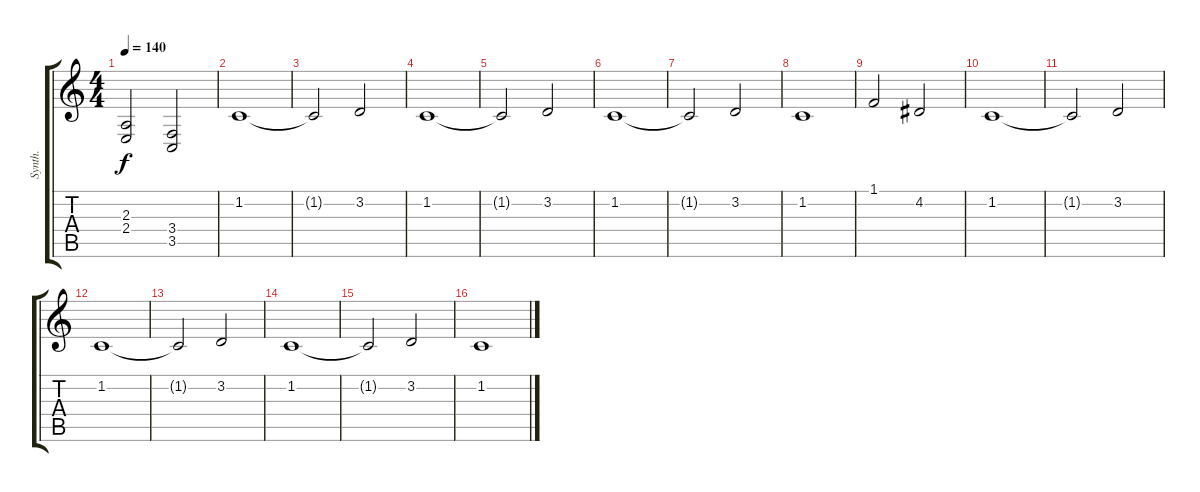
\track ("Synth." "Synth.") {instrument pad4choir}
\staff {score tabs}
\tuning (E4 B3 G3 D3 A2 E2) {hide}
\ts (4 4)
\tempo 140
\clef g2
\ks c
(2.3 2.4).2{dy f volume 14} (3.4 3.5).2 |
1.2.1{volume 14} |
1.2{t}.2 3.2.2 |
1.2.1 |
1.2{t}.2 3.2.2 |
1.2.1 |
1.2{t}.2 3.2.2 |
1.2.1 |
1.1.2 4.2.2 |
1.2.1 |
1.2{t}.2 3.2.2 |
1.2.1 |
1.2{t}.2 3.2.2 |
1.2.1 |
1.2{t}.2 3.2.2 |
1.2.1
